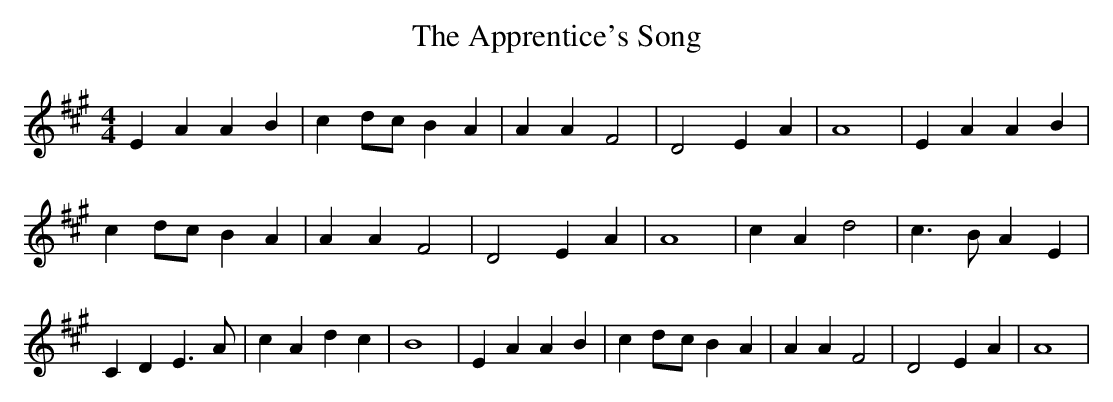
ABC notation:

X:1
T:The Apprentice's Song
M:4/4
L:1/4
K:A
 E A A B| cd/2-c/2 B A| A A F2| D2 E A| A4| E A A B| cd/2-c/2 B A|\
 A A F2| D2 E A| A4| c A d2| c3/2 B/2 A E| C D E3/2 A/2| c A d c| B4|\
 E A A B| cd/2-c/2 B- A| A A F2| D2 E A| A4|
